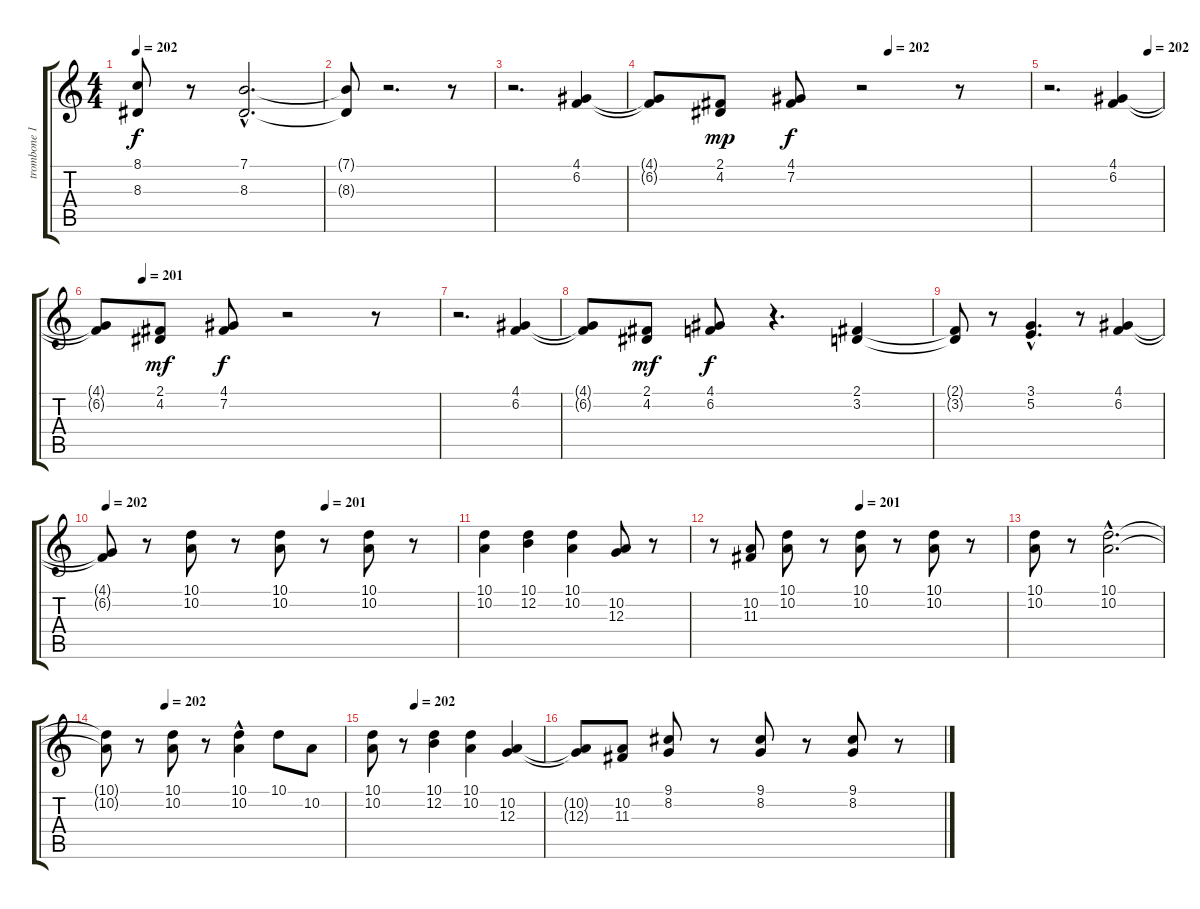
\track ("trombone 1" "trombone 1") {instrument brasssection}
\staff {score tabs}
\tuning (E4 B3 G3 D3 A2 E2) {hide}
\ts (4 4)
\tempo 202
\clef g2
\ks c
(8.1{t} 8.3{t}).8{dy f} r.8 (7.1{hac} 8.3{hac}).2{d} |
(7.1{t} 8.3{t}).8 r.2{d} r.8 |
r.2{d} (4.1 6.2).4 |
\tempo (202 0.625)
(4.1{t} 6.2{t}).8 (2.1 4.2).8{dy mp} (4.1 7.2).8{dy f} r.2 r.8 |
\tempo (202 0.875)
r.2{d} (4.1 6.2).4 |
\tempo (201 0.125)
(4.1{t} 6.2{t}).8 (2.1 4.2).8{dy mf} (4.1 7.2).8{dy f} r.2 r.8 |
r.2{d} (4.1 6.2).4 |
(4.1{t} 6.2{t}).8 (2.1 4.2).8{dy mf} (4.1 6.2).8{dy f} r.4{d} (2.1 3.2).4 |
(2.1{t} 3.2{t}).8 r.8 (3.1{hac} 5.2{hac}).4{d} r.8 (4.1 6.2).4 |
\tempo 202
\tempo (201 0.625)
(4.1{t} 6.2{t}).8 r.8 (10.1 10.2).8 r.8 (10.1 10.2).8 r.8 (10.1 10.2).8 r.8 |
(10.1 10.2).4 (10.1 12.2).4 (10.1 10.2).4 (10.2 12.3).8 r.8 |
\tempo (201 0.5)
r.8 (10.2 11.3).8 (10.1 10.2).8 r.8 (10.1 10.2).8 r.8 (10.1 10.2).8 r.8 |
(10.1 10.2).8 r.8 (10.1{hac} 10.2{hac}).2{d} |
\tempo (202 0.25)
(10.1{t} 10.2{t}).8 r.8 (10.1 10.2).8 r.8 (10.1 10.2{hac}).4 10.1.8 10.2.8 |
\tempo (202 0.25)
(10.1 10.2).8 r.8 (10.1 12.2).4 (10.1 10.2).4 (10.2 12.3).4 |
(10.2{t} 12.3{t}).8 (10.2 11.3).8 (9.1 8.2).8 r.8 (9.1 8.2).8 r.8 (9.1 8.2).8 r.8
